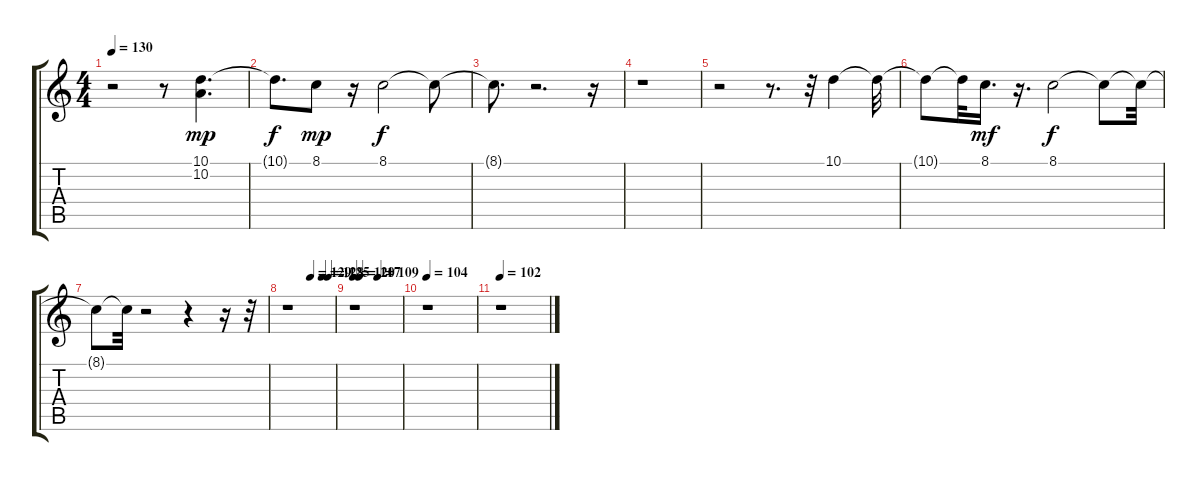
\track "" {instrument harmonica}
\staff {score tabs}
\tuning (E4 B3 G3 D3 A2 E2) {hide}
\ts (4 4)
\tempo 130
\clef g2
\ks c
r.2{dy f} r.8 (10.1 10.2).4{d dy mp} |
10.1{t}.8{d dy f} 8.1.8{dy mp} r.16 8.1.2{dy f} 8.1{t}.8 |
8.1{t}.8{d} r.2{d} r.16 |
r.1 |
r.2 r.8{d} r.32 10.1.4 10.1{t}.32 |
10.1{t}.8 10.1{t}.32 8.1.16{d dy mf} r.16{d} 8.1.2{dy f} 8.1{t}.8 8.1{t}.32 |
8.1{t}.8 8.1{t}.32 r.2 r.4 r.16 r.32 |
\tempo (129 0.5)
\tempo (128 0.75)
\tempo (125 0.875)
r.1 |
\tempo 120
\tempo (117 0.125)
\tempo (109 0.5)
r.1 |
\tempo 104
r.1 |
\tempo 102
r.1
